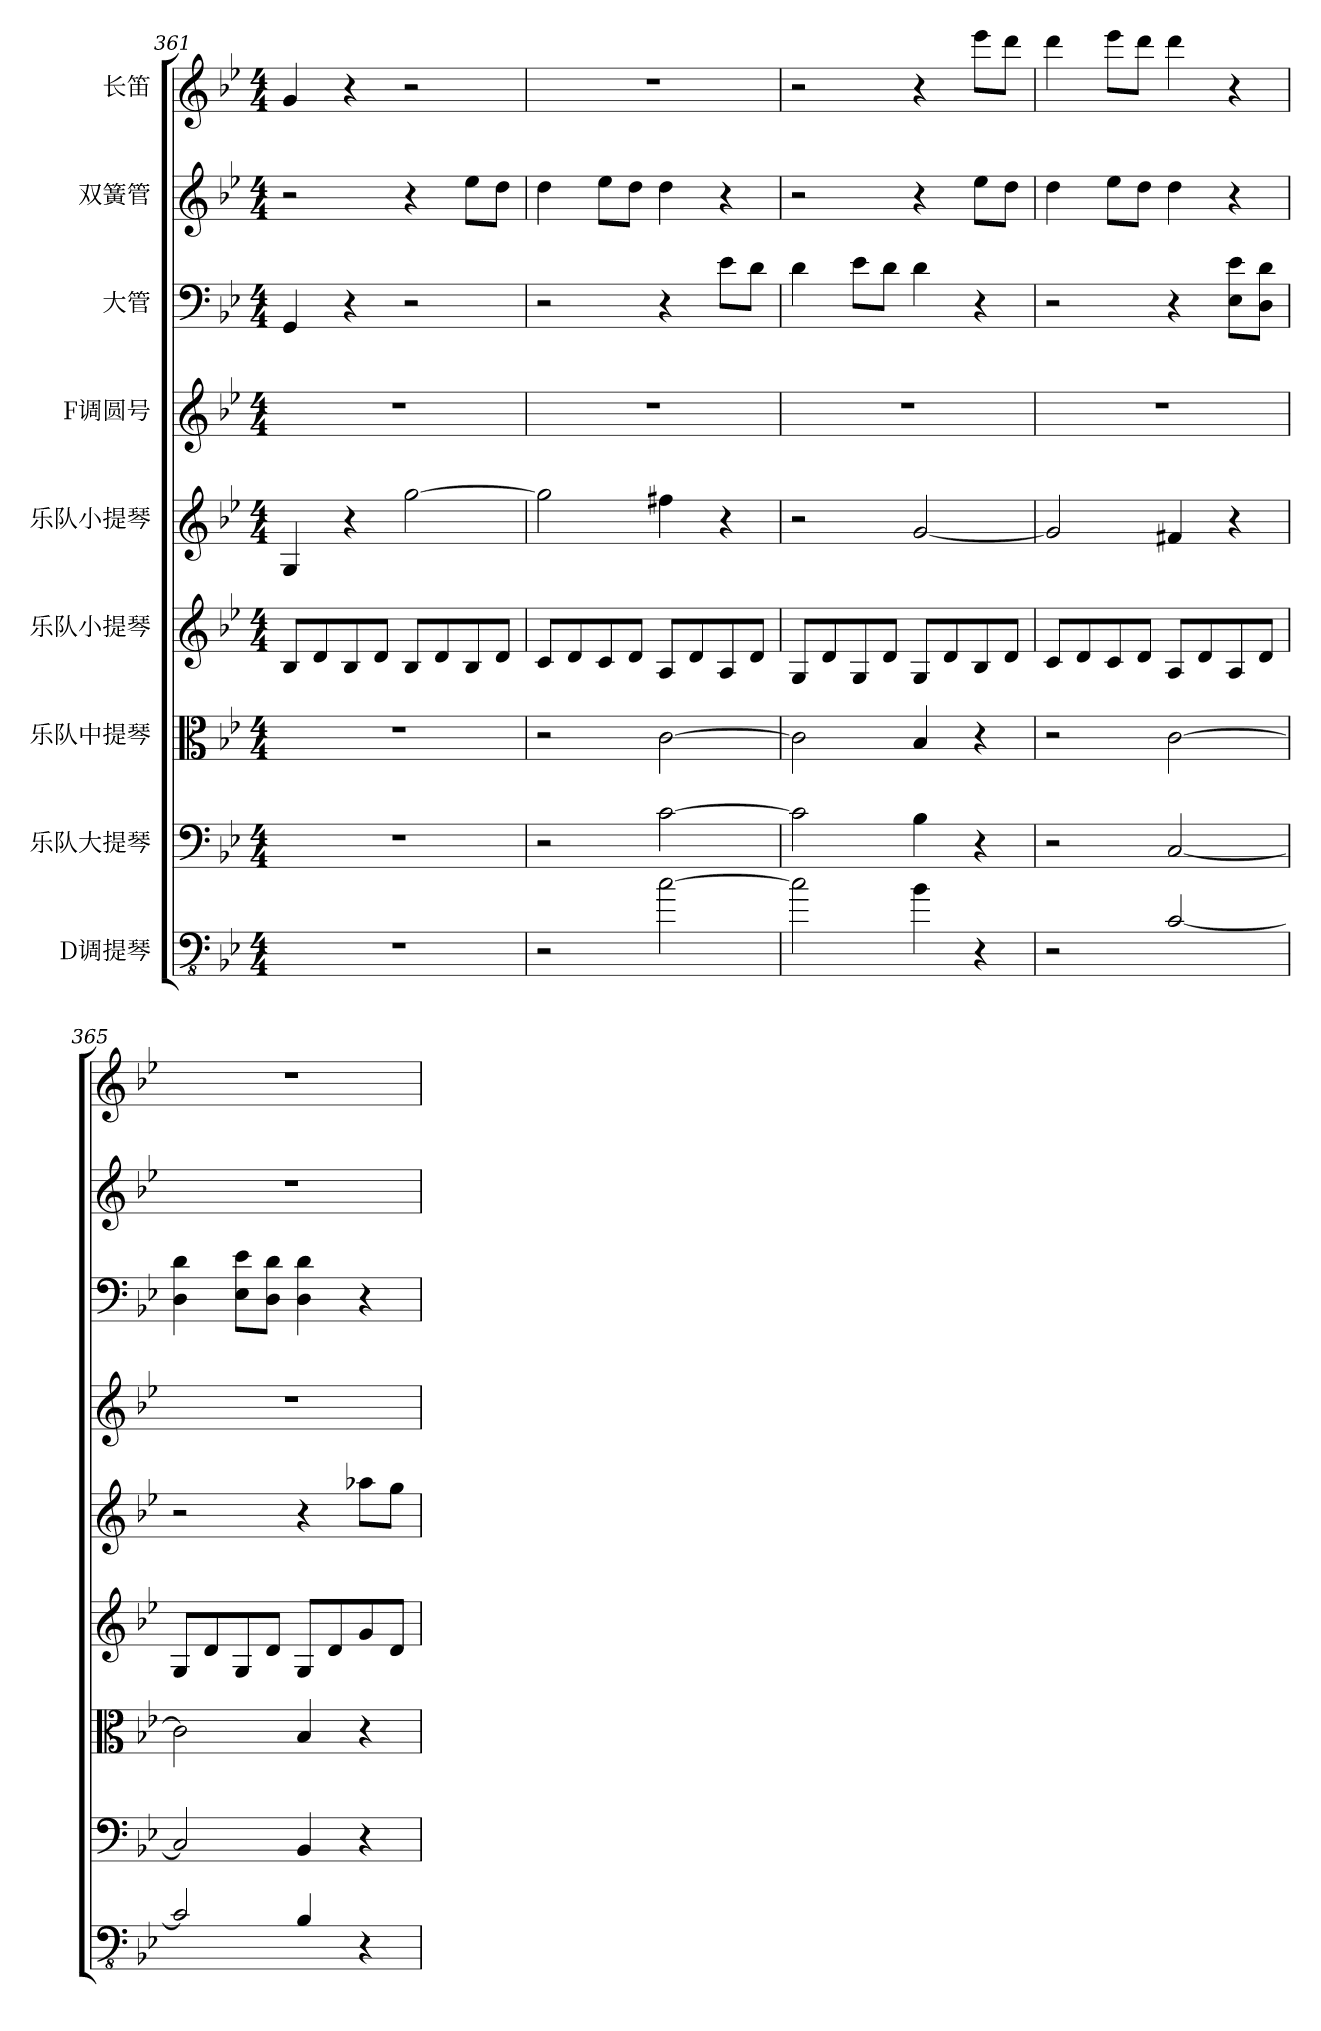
**kern	**kern	**kern	**kern	**kern	**kern	**kern	**kern	**kern
*part9	*part8	*part7	*part6	*part5	*part4	*part3	*part2	*part1
*staff9	*staff8	*staff7	*staff6	*staff5	*staff4	*staff3	*staff2	*staff1
*I"D调提琴	*I"乐队大提琴	*I"乐队中提琴	*I"乐队小提琴	*I"乐队小提琴	*I"F调圆号	*I"大管	*I"双簧管	*I"长笛
*clefFv4	*clefF4	*clefC3	*clefG2	*clefG2	*clefG2	*clefF4	*clefG2	*clefG2
*ITrd7c12	*	*	*	*	*ITrd4c7	*	*	*
*k[b-e-]	*k[b-e-]	*k[b-e-]	*k[b-e-]	*k[b-e-]	*k[b-e-a-]	*k[b-e-]	*k[b-e-]	*k[b-e-]
*M4/4	*M4/4	*M4/4	*M4/4	*M4/4	*M4/4	*M4/4	*M4/4	*M4/4
=361	=361	=361	=361	=361	=361	=361	=361	=361
1r	1r	1r	8B-/L	4G/	1r	4GG/	2r	4g/
.	.	.	8d/	.	.	.	.	.
.	.	.	8B-/	4r	.	4r	.	4r
.	.	.	8d/J	.	.	.	.	.
.	.	.	8B-/L	[2gg\	.	2r	4r	2r
.	.	.	8d/	.	.	.	.	.
.	.	.	8B-/	.	.	.	8ee-\L	.
.	.	.	8d/J	.	.	.	8dd\J	.
=362	=362	=362	=362	=362	=362	=362	=362	=362
2r	2r	2r	8c/L	2gg\]	1r	2r	4dd\	1r
.	.	.	8d/	.	.	.	.	.
.	.	.	8c/	.	.	.	8ee-\L	.
.	.	.	8d/J	.	.	.	8dd\J	.
[2C\	[2c\	[2c\	8A/L	4ff#X\	.	4r	4dd\	.
.	.	.	8d/	.	.	.	.	.
.	.	.	8A/	4r	.	8e-\L	4r	.
.	.	.	8d/J	.	.	8d\J	.	.
=363	=363	=363	=363	=363	=363	=363	=363	=363
2C\]	2c\]	2c\]	8G/L	2r	1r	4d\	2r	2r
.	.	.	8d/	.	.	.	.	.
.	.	.	8G/	.	.	8e-\L	.	.
.	.	.	8d/J	.	.	8d\J	.	.
4BB-\	4B-\	4B-/	8G/L	[2g/	.	4d\	4r	4r
.	.	.	8d/	.	.	.	.	.
4r	4r	4r	8B-/	.	.	4r	8ee-\L	8eee-\L
.	.	.	8d/J	.	.	.	8dd\J	8ddd\J
!!LO:PB:g=z
=364	=364	=364	=364	=364	=364	=364	=364	=364
2r	2r	2r	8c/L	2g/]	1r	2r	4dd\	4ddd\
.	.	.	8d/	.	.	.	.	.
.	.	.	8c/	.	.	.	8ee-\L	8eee-\L
.	.	.	8d/J	.	.	.	8dd\J	8ddd\J
[2CC/	[2C/	[2c\	8A/L	4f#X/	.	4r	4dd\	4ddd\
.	.	.	8d/	.	.	.	.	.
.	.	.	8A/	4r	.	8E-\ 8e-\L	4r	4r
.	.	.	8d/J	.	.	8D\ 8d\J	.	.
=365	=365	=365	=365	=365	=365	=365	=365	=365
2CC/]	2C/]	2c\]	8G/L	2r	1r	4D\ 4d\	1r	1r
.	.	.	8d/	.	.	.	.	.
.	.	.	8G/	.	.	8E-\ 8e-\L	.	.
.	.	.	8d/J	.	.	8D\ 8d\J	.	.
4BBB-/	4BB-/	4B-/	8G/L	4r	.	4D\ 4d\	.	.
.	.	.	8d/	.	.	.	.	.
4r	4r	4r	8g/	8aa-X\L	.	4r	.	.
.	.	.	8d/J	8gg\J	.	.	.	.
=	=	=	=	=	=	=	=	=
*-	*-	*-	*-	*-	*-	*-	*-	*-
